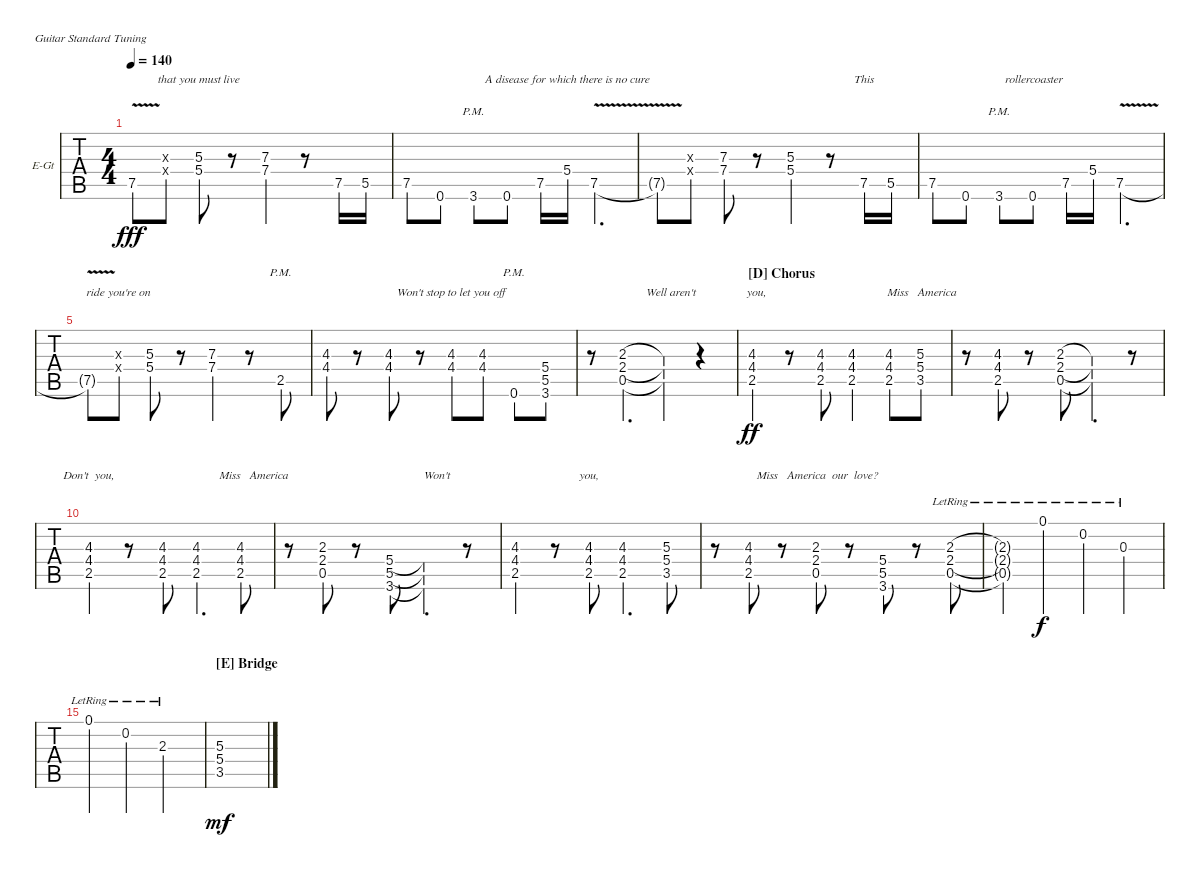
\bracketExtendMode nobrackets
\firstSystemTrackNameOrientation horizontal
\otherSystemsTrackNameOrientation horizontal
\defaultBarNumberDisplay FirstOfSystem
\track ("Lead" "E-Gt") {instrument overdrivenguitar}
\staff {tabs}
\tuning (E4 B3 G3 D3 A2 E2)
\ts (4 4)
\tempo 140
\clef g2
\ks c
7.5{v t}.8{lyrics (0 "") lyrics (1 "") lyrics (2 "") lyrics (3 "") lyrics (4 "") dy fff} (5.4{x} 5.3{x}).8{lyrics (0 "") lyrics (1 "") lyrics (2 "") lyrics (3 "") lyrics (4 "")} (5.4 5.3).8{lyrics (0 "") lyrics (1 "that you must live") lyrics (2 "") lyrics (3 "") lyrics (4 "")} r.8 (7.4 7.3).4{lyrics (0 "") lyrics (1 "") lyrics (2 "") lyrics (3 "") lyrics (4 "")} r.8 7.5.16{lyrics (0 "") lyrics (1 "") lyrics (2 "") lyrics (3 "") lyrics (4 "")} 5.5.16{lyrics (0 "") lyrics (1 "") lyrics (2 "") lyrics (3 "") lyrics (4 "")} |
7.5.8{lyrics (0 "") lyrics (1 "") lyrics (2 "") lyrics (3 "") lyrics (4 "")} 0.6.8{lyrics (0 "") lyrics (1 "") lyrics (2 "") lyrics (3 "") lyrics (4 "")} 3.6{pm}.8{lyrics (0 "") lyrics (1 "") lyrics (2 "") lyrics (3 "") lyrics (4 "")} 0.6.8{lyrics (0 "") lyrics (1 "") lyrics (2 "") lyrics (3 "") lyrics (4 "")} 7.5.16{lyrics (0 "") lyrics (1 "") lyrics (2 "") lyrics (3 "") lyrics (4 "")} 5.4.16{lyrics (0 "") lyrics (1 "A disease for which there is no cure") lyrics (2 "") lyrics (3 "") lyrics (4 "")} 7.5{v}.4{d lyrics (0 "") lyrics (1 "") lyrics (2 "") lyrics (3 "") lyrics (4 "")} |
7.5{v t}.8{lyrics (0 "") lyrics (1 "") lyrics (2 "") lyrics (3 "") lyrics (4 "")} (5.4{x} 5.3{x}).8{lyrics (0 "") lyrics (1 "") lyrics (2 "") lyrics (3 "") lyrics (4 "")} (7.4 7.3).8{lyrics (0 "") lyrics (1 "") lyrics (2 "") lyrics (3 "") lyrics (4 "")} r.8 (5.4 5.3).4{lyrics (0 "") lyrics (1 "") lyrics (2 "") lyrics (3 "") lyrics (4 "")} r.8 7.5.16{lyrics (0 "") lyrics (1 "This") lyrics (2 "") lyrics (3 "") lyrics (4 "")} 5.5.16{lyrics (0 "") lyrics (1 "") lyrics (2 "") lyrics (3 "") lyrics (4 "")} |
7.5.8{lyrics (0 "") lyrics (1 "") lyrics (2 "") lyrics (3 "") lyrics (4 "")} 0.6.8{lyrics (0 "") lyrics (1 "") lyrics (2 "") lyrics (3 "") lyrics (4 "")} 3.6{pm}.8{lyrics (0 "") lyrics (1 "") lyrics (2 "") lyrics (3 "") lyrics (4 "")} 0.6.8{lyrics (0 "") lyrics (1 " rollercoaster ") lyrics (2 "") lyrics (3 "") lyrics (4 "")} 7.5.16{lyrics (0 "") lyrics (1 "") lyrics (2 "") lyrics (3 "") lyrics (4 "")} 5.4.16{lyrics (0 "") lyrics (1 "") lyrics (2 "") lyrics (3 "") lyrics (4 "")} 7.5{v}.4{d lyrics (0 "") lyrics (1 "") lyrics (2 "") lyrics (3 "") lyrics (4 "")} |
7.5{v t}.8{lyrics (0 "") lyrics (1 "") lyrics (2 "") lyrics (3 "") lyrics (4 "")} (5.4{x} 5.3{x}).8{lyrics (0 "") lyrics (1 "ride you're on") lyrics (2 "") lyrics (3 "") lyrics (4 "")} (5.4 5.3).8{lyrics (0 "") lyrics (1 "") lyrics (2 "") lyrics (3 "") lyrics (4 "")} r.8 (7.4 7.3).4{lyrics (0 "") lyrics (1 "") lyrics (2 "") lyrics (3 "") lyrics (4 "")} r.8 2.5{pm}.8{lyrics (0 "") lyrics (1 "") lyrics (2 "") lyrics (3 "") lyrics (4 "")} |
(4.4 4.3).8{lyrics (0 "") lyrics (1 "") lyrics (2 "") lyrics (3 "") lyrics (4 "")} r.8 (4.4 4.3).8{lyrics (0 "") lyrics (1 "") lyrics (2 "") lyrics (3 "") lyrics (4 "")} r.8 (4.4 4.3).8{lyrics (0 "") lyrics (1 "Won't stop to let you off") lyrics (2 "") lyrics (3 "") lyrics (4 "")} (4.4 4.3).8{lyrics (0 "") lyrics (1 "") lyrics (2 "") lyrics (3 "") lyrics (4 "")} 0.6{pm}.8{lyrics (0 "") lyrics (1 "") lyrics (2 "") lyrics (3 "") lyrics (4 "")} (3.6 5.5 5.4).8{lyrics (0 "") lyrics (1 "") lyrics (2 "") lyrics (3 "") lyrics (4 "")} |
r.8 (2.4 0.5 2.3).4{d lyrics (0 "") lyrics (1 "") lyrics (2 "") lyrics (3 "") lyrics (4 "")} (2.4{t} 0.5{t} 2.3{t}).4{lyrics (0 "") lyrics (1 "     Well aren't") lyrics (2 "") lyrics (3 "") lyrics (4 "")} r.4 |
\section ("D" "Chorus")
(4.4 4.3 2.5).4{lyrics (0 "") lyrics (1 "   you,") lyrics (2 "") lyrics (3 "") lyrics (4 "") dy ff} r.8 (4.4 4.3 2.5).8{lyrics (0 "") lyrics (1 "") lyrics (2 "") lyrics (3 "") lyrics (4 "")} (4.4 4.3 2.5).4{lyrics (0 "") lyrics (1 "") lyrics (2 "") lyrics (3 "") lyrics (4 "")} (4.4 4.3 2.5).8{lyrics (0 "") lyrics (1 "") lyrics (2 "") lyrics (3 "") lyrics (4 "")} (5.4 5.3 3.5).8{lyrics (0 "") lyrics (1 " Miss   America") lyrics (2 "") lyrics (3 "") lyrics (4 "")} |
r.8 (4.4 4.3 2.5).8{lyrics (0 "") lyrics (1 "") lyrics (2 "") lyrics (3 "") lyrics (4 "")} r.8 (2.4 2.3 0.5).8{lyrics (0 "") lyrics (1 "") lyrics (2 "") lyrics (3 "") lyrics (4 "")} (2.4{t} 2.3{t} 0.5{t}).4{d lyrics (0 "") lyrics (1 "") lyrics (2 "") lyrics (3 "") lyrics (4 "")} r.8 |
(2.5 4.4 4.3).4{lyrics (0 "") lyrics (1 "Don't  you,     ") lyrics (2 "") lyrics (3 "") lyrics (4 "")} r.8 (2.5 4.4 4.3).8{lyrics (0 "") lyrics (1 "") lyrics (2 "") lyrics (3 "") lyrics (4 "")} (2.5 4.3 4.4).4{d lyrics (0 "") lyrics (1 "") lyrics (2 "") lyrics (3 "") lyrics (4 "")} (2.5 4.4 4.3).8{lyrics (0 "") lyrics (1 "         Miss   America") lyrics (2 "") lyrics (3 "") lyrics (4 "")} |
r.8 (0.5 2.3 2.4).8{lyrics (0 "") lyrics (1 "") lyrics (2 "") lyrics (3 "") lyrics (4 "")} r.8 (5.5 3.6 5.4).8{lyrics (0 "") lyrics (1 "") lyrics (2 "") lyrics (3 "") lyrics (4 "")} (5.5{t} 3.6{t} 5.4{t}).4{d lyrics (0 "") lyrics (1 "         Won't") lyrics (2 "") lyrics (3 "") lyrics (4 "")} r.8 |
(2.5 4.3 4.4).4{lyrics (0 "") lyrics (1 "") lyrics (2 "") lyrics (3 "") lyrics (4 "")} r.8 (2.5 4.4 4.3).8{lyrics (0 "") lyrics (1 "you,") lyrics (2 "") lyrics (3 "") lyrics (4 "")} (2.5 4.3 4.4).4{d lyrics (0 "") lyrics (1 "") lyrics (2 "") lyrics (3 "") lyrics (4 "")} (3.5 5.4 5.3).8{lyrics (0 "") lyrics (1 "") lyrics (2 "") lyrics (3 "") lyrics (4 "")} |
r.8 (2.5 4.4 4.3).8{lyrics (0 "") lyrics (1 "") lyrics (2 "") lyrics (3 "") lyrics (4 "")} r.8 (0.5 2.3 2.4).8{lyrics (0 "") lyrics (1 " Miss   America  our  love?") lyrics (2 "") lyrics (3 "") lyrics (4 "")} r.8 (3.6 5.5 5.4).8{lyrics (0 "") lyrics (1 "") lyrics (2 "") lyrics (3 "") lyrics (4 "")} r.8 (0.5{lr} 2.4{lr} 2.3{lr}).8{lyrics (0 "") lyrics (1 "") lyrics (2 "") lyrics (3 "") lyrics (4 "")} |
(0.5{lr t} 2.4{lr t} 2.3{lr t}).4{lyrics (0 "") lyrics (1 "") lyrics (2 "") lyrics (3 "") lyrics (4 "")} 0.1{lr}.4{lyrics (0 "") lyrics (1 "") lyrics (2 "") lyrics (3 "") lyrics (4 "") dy f} 0.2{lr}.4{lyrics (0 "") lyrics (1 "") lyrics (2 "") lyrics (3 "") lyrics (4 "")} 0.3{lr}.4{lyrics (0 "") lyrics (1 "") lyrics (2 "") lyrics (3 "") lyrics (4 "")} |
0.1{lr}.4{lyrics (0 "") lyrics (1 "") lyrics (2 "") lyrics (3 "") lyrics (4 "")} 0.2{lr}.4{lyrics (0 "") lyrics (1 "") lyrics (2 "") lyrics (3 "") lyrics (4 "")} 2.3{lr}.2{lyrics (0 "") lyrics (1 "") lyrics (2 "") lyrics (3 "") lyrics (4 "")} |
\section ("E" "Bridge")
(5.3 5.4 3.5).1{lyrics (0 "") lyrics (1 "") lyrics (2 "") lyrics (3 "") lyrics (4 "") dy mf}
